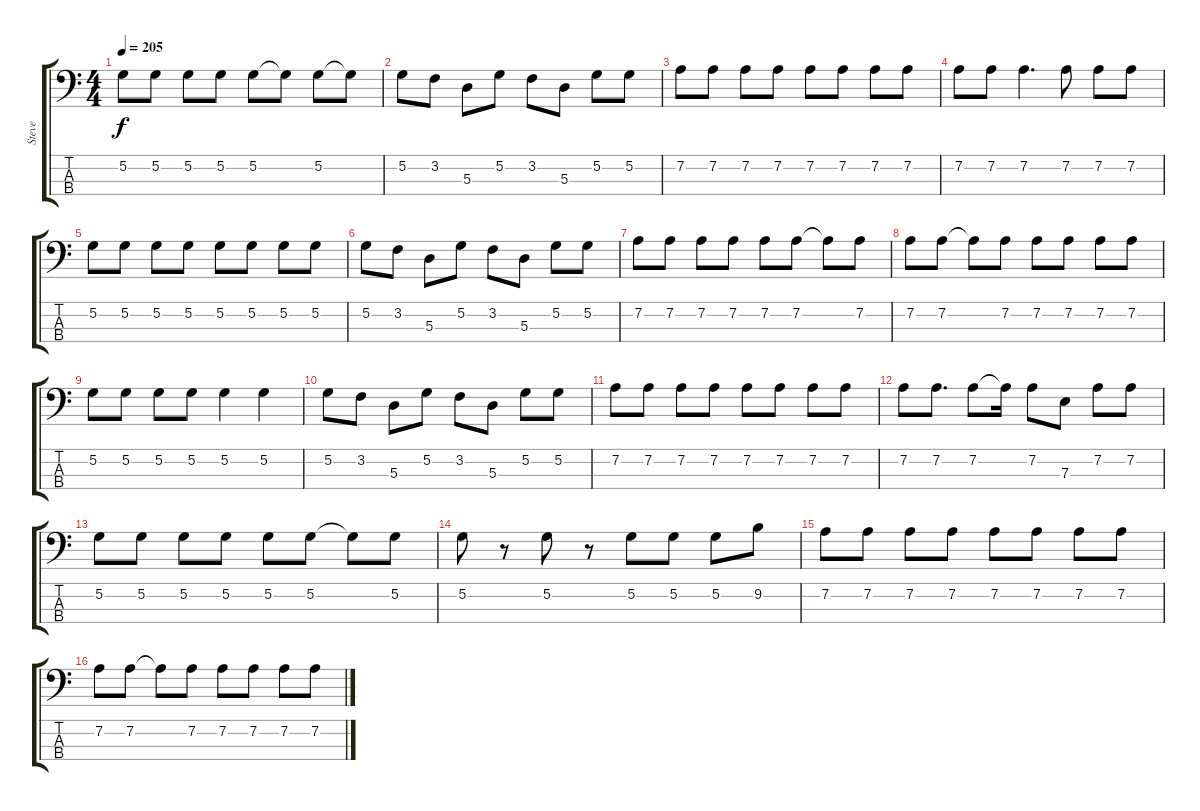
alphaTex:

\track ("Steve" "Steve") {instrument electricbassfinger}
\staff {score tabs}
\tuning (G2 D2 A1 E1) {hide}
\ts (4 4)
\tempo 205
\clef f4
\ks c
5.2.8{dy f} 5.2.8 5.2.8 5.2.8 5.2.8 5.2{t}.8 5.2.8 5.2{t}.8 |
5.2.8 3.2.8 5.3.8 5.2.8 3.2.8 5.3.8 5.2.8 5.2.8 |
7.2.8 7.2.8 7.2.8 7.2.8 7.2.8 7.2.8 7.2.8 7.2.8 |
7.2.8 7.2.8 7.2.4{d} 7.2.8 7.2.8 7.2.8 |
5.2.8 5.2.8 5.2.8 5.2.8 5.2.8 5.2.8 5.2.8 5.2.8 |
5.2.8 3.2.8 5.3.8 5.2.8 3.2.8 5.3.8 5.2.8 5.2.8 |
7.2.8 7.2.8 7.2.8 7.2.8 7.2.8 7.2.8 7.2{t}.8 7.2.8 |
7.2.8 7.2.8 7.2{t}.8 7.2.8 7.2.8 7.2.8 7.2.8 7.2.8 |
5.2.8 5.2.8 5.2.8 5.2.8 5.2.4 5.2.4 |
5.2.8 3.2.8 5.3.8 5.2.8 3.2.8 5.3.8 5.2.8 5.2.8 |
7.2.8 7.2.8 7.2.8 7.2.8 7.2.8 7.2.8 7.2.8 7.2.8 |
7.2.8 7.2.8{d} 7.2.8 7.2{t}.16 7.2.8 7.3.8 7.2.8 7.2.8 |
5.2.8 5.2.8 5.2.8 5.2.8 5.2.8 5.2.8 5.2{t}.8 5.2.8 |
5.2.8 r.8 5.2.8 r.8 5.2.8 5.2.8 5.2.8 9.2.8 |
7.2.8 7.2.8 7.2.8 7.2.8 7.2.8 7.2.8 7.2.8 7.2.8 |
7.2.8 7.2.8 7.2{t}.8 7.2.8 7.2.8 7.2.8 7.2.8 7.2.8
